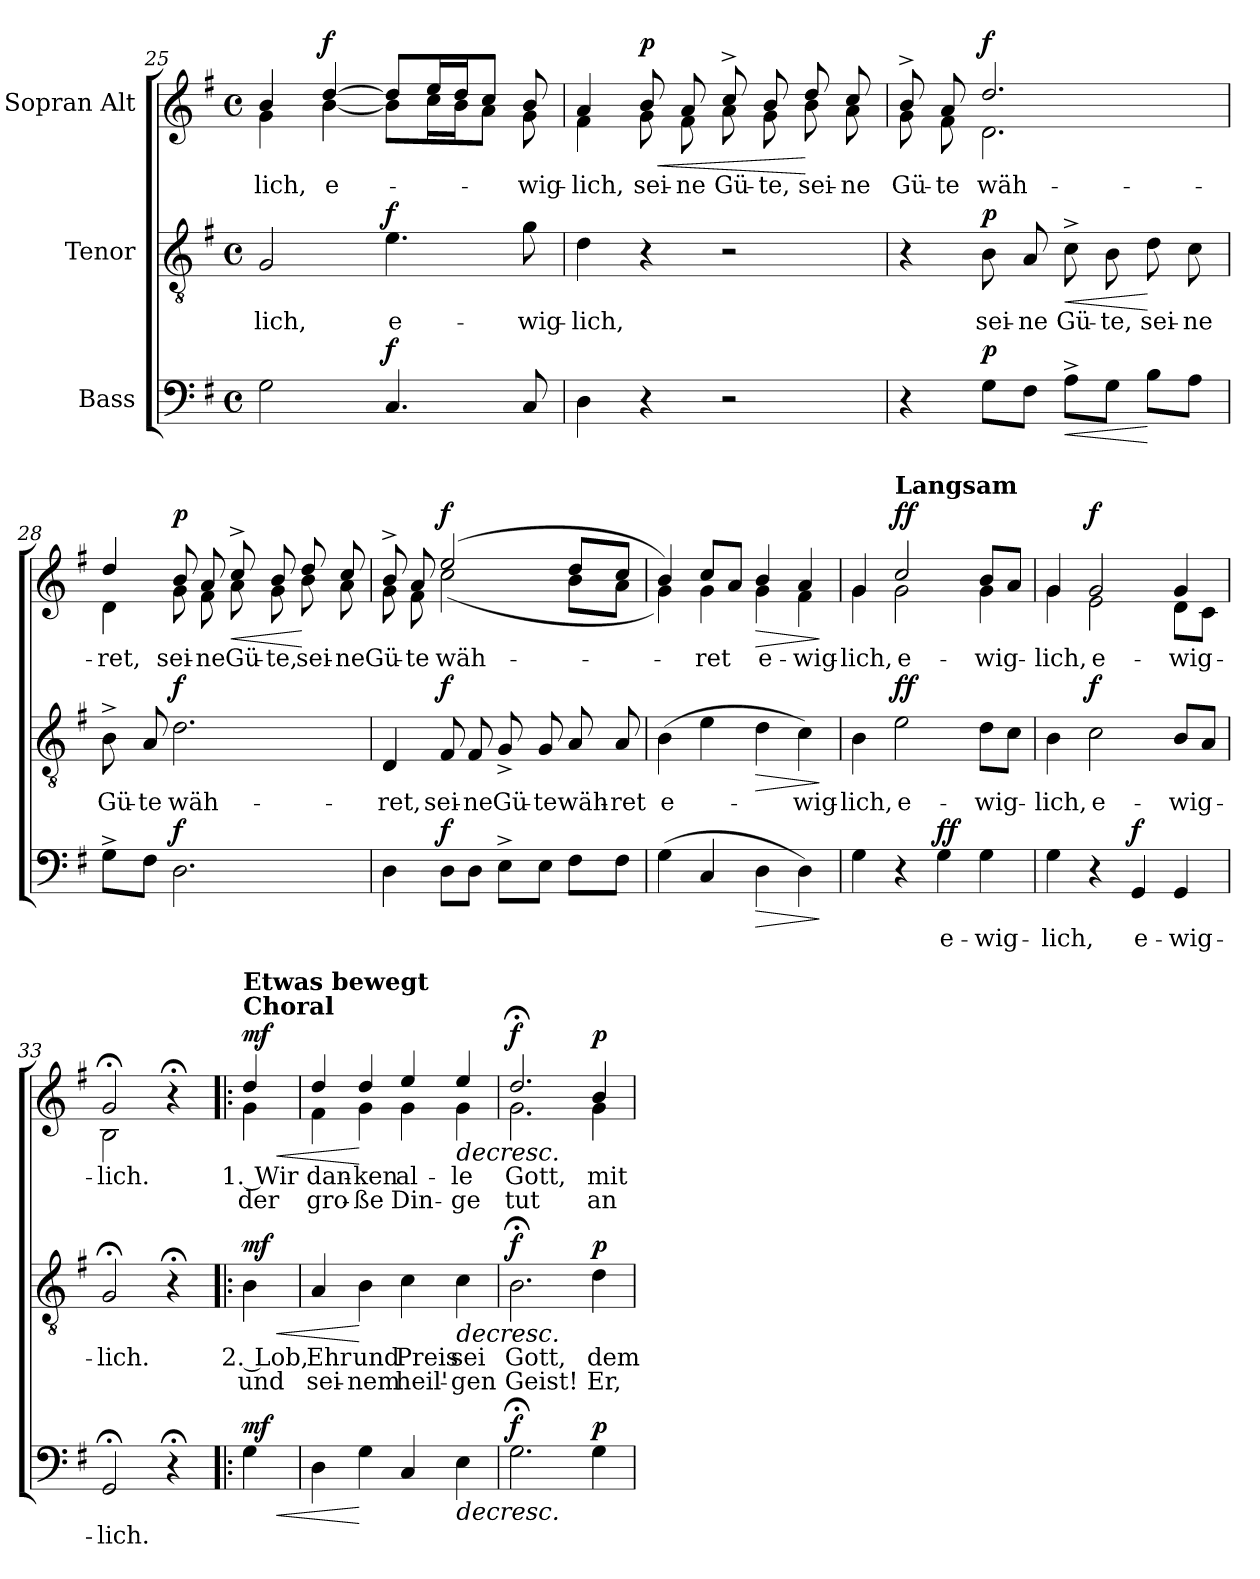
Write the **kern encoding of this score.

**kern	**text	**dynam	**kern	**text	**text	**dynam	**kern	**text	**text	**dynam
*part3	*part3	*part3	*part2	*part2	*part2	*part2	*part1	*part1	*part1	*part1
*staff3	*staff3	*staff3	*staff2	*staff2	*staff2	*staff2	*staff1	*staff1	*staff1	*staff1
*I"Bass	*	*	*I"Tenor	*	*	*	*I"Sopran Alt	*	*	*
*clefF4	*	*	*clefGv2	*	*	*	*clefG2	*	*	*
*k[f#]	*	*	*k[f#]	*	*	*	*k[f#]	*	*	*
*M4/4	*	*	*M4/4	*	*	*	*M4/4	*	*	*
*met(c)	*	*	*met(c)	*	*	*	*met(c)	*	*	*
=25	=25	=25	=25	=25	=25	=25	=25	=25	=25	=25
!	!	!	!	!LO:LY:b	!	!	!	!LO:LY:b	!	!
*	*	*	*	*	*	*	*^	*	*	*
2G\	.	.	2G/	-lich,	.	.	4b/	4g\	-lich,	.	.
!	!	!	!	!	!	!	!	!	!LO:LY:b	!	!LO:DY:a
.	.	.	.	.	.	.	[4dd/	[4b\	e-	.	f
!	!	!LO:DY:a	!	!LO:LY:b	!	!LO:DY:a	!	!	!	!	!
4.C/	.	f	4.e\	e-	.	f	8dd/L]	8b\L]	.	.	.
.	.	.	.	.	.	.	16ee/L	16cc\L	.	.	.
.	.	.	.	.	.	.	16dd/J	16b\J	.	.	.
.	.	.	.	.	.	.	8cc/J	8a\J	.	.	.
!	!	!	!	!LO:LY:b	!	!	!	!	!LO:LY:b	!	!
8C/	.	.	8g\	-wig-	.	.	8b/	8g\	-wig-	.	.
=26	=26	=26	=26	=26	=26	=26	=26	=26	=26	=26	=26
!	!	!	!	!LO:LY:b	!	!	!	!	!LO:LY:b	!	!
4D\	.	.	4d\	-lich,	.	.	4a/	4f#\	-lich,	.	.
!	!	!	!	!	!	!	!	!	!LO:LY:b	!	!LO:HP:b
!	!	!	!	!	!	!	!	!	!	!	!LO:DY:n=1:a
4r	.	.	4r	.	.	.	8b/	8g\	sei-	.	< p
!	!	!	!	!	!	!	!	!	!LO:LY:b	!	!
.	.	.	.	.	.	.	8a/	8f#\	-ne	.	.
!	!	!	!	!	!	!	!	!	!LO:LY:b	!	!
2r	.	.	2r	.	.	.	8cc^/	8a\	Gü-	.	.
!	!	!	!	!	!	!	!	!	!LO:LY:b	!	!
.	.	.	.	.	.	.	8b/	8g\	-te,	.	.
!	!	!	!	!	!	!	!	!	!LO:LY:b	!	!
.	.	.	.	.	.	.	8dd/	8b\	sei-	.	[
!	!	!	!	!	!	!	!	!	!LO:LY:b	!	!
.	.	.	.	.	.	.	8cc/	8a\	-ne	.	.
!!LO:LB:g=z	!!
=27	=27	=27	=27	=27	=27	=27	=27	=27	=27	=27	=27
!	!	!	!	!	!	!	!	!	!LO:LY:b	!	!
4r	.	.	4r	.	.	.	8b^/	8g\	Gü-	.	.
!	!	!	!	!	!	!	!	!	!LO:LY:b	!	!
.	.	.	.	.	.	.	8a/	8f#\	-te	.	.
!	!	!LO:DY:a	!	!LO:LY:b	!	!LO:DY:a	!	!	!LO:LY:b	!	!LO:DY:a
8G\L	.	p	8B\	sei-	.	p	2.dd/	2.d\	wäh-	.	f
!	!	!	!	!LO:LY:b	!	!	!	!	!	!	!
8F#\J	.	.	8A/	-ne	.	.	.	.	.	.	.
!	!	!LO:HP:b	!	!LO:LY:b	!	!LO:HP:b	!	!	!	!	!
8A^\L	.	<	8c^\	Gü-	.	<	.	.	.	.	.
!	!	!	!	!LO:LY:b	!	!	!	!	!	!	!
8G\J	.	.	8B\	-te,	.	.	.	.	.	.	.
!	!	!	!	!LO:LY:b	!	!	!	!	!	!	!
8B\L	.	[	8d\	sei-	.	[	.	.	.	.	.
!	!	!	!	!LO:LY:b	!	!	!	!	!	!	!
8A\J	.	.	8c\	-ne	.	.	.	.	.	.	.
=28	=28	=28	=28	=28	=28	=28	=28	=28	=28	=28	=28
!	!	!	!	!LO:LY:b	!	!	!	!	!LO:LY:b	!	!
8G^\L	.	.	8B^\	Gü-	.	.	4dd/	4d\	-ret,	.	.
!	!	!	!	!LO:LY:b	!	!	!	!	!	!	!
8F#\J	.	.	8A/	-te	.	.	.	.	.	.	.
!	!	!LO:DY:a	!	!LO:LY:b	!	!LO:DY:a	!	!	!LO:LY:b	!	!LO:DY:a
2.D\	.	f	2.d\	wäh-	.	f	8b/	8g\	sei-	.	p
!	!	!	!	!	!	!	!	!	!LO:LY:b	!	!
.	.	.	.	.	.	.	8a/	8f#\	-ne	.	.
!	!	!	!	!	!	!	!	!	!LO:LY:b	!	!LO:HP:b
.	.	.	.	.	.	.	8cc^/	8a\	Gü-	.	<
!	!	!	!	!	!	!	!	!	!LO:LY:b	!	!
.	.	.	.	.	.	.	8b/	8g\	-te,	.	.
!	!	!	!	!	!	!	!	!	!LO:LY:b	!	!
.	.	.	.	.	.	.	8dd/	8b\	sei-	.	[
!	!	!	!	!	!	!	!	!	!LO:LY:b	!	!
.	.	.	.	.	.	.	8cc/	8a\	-ne	.	.
=29	=29	=29	=29	=29	=29	=29	=29	=29	=29	=29	=29
!	!	!	!	!LO:LY:b	!	!	!	!	!LO:LY:b	!	!
4D\	.	.	4D/	-ret,	.	.	8b^/	8g\	Gü-	.	.
!	!	!	!	!	!	!	!	!	!LO:LY:b	!	!
.	.	.	.	.	.	.	8a/	8f#\	-te	.	.
!	!	!LO:DY:a	!	!LO:LY:b	!	!LO:DY:a	!	!	!LO:LY:b	!	!LO:DY:a
8D\L	.	f	8F#/	sei-	.	f	(2ee/	(2cc\	wäh-	.	f
!	!	!	!	!LO:LY:b	!	!	!	!	!	!	!
8D\J	.	.	8F#/	-ne	.	.	.	.	.	.	.
!	!	!	!	!LO:LY:b	!	!	!	!	!	!	!
8E^\L	.	.	8G^/	Gü-	.	.	.	.	.	.	.
!	!	!	!	!LO:LY:b	!	!	!	!	!	!	!
8E\J	.	.	8G/	-te	.	.	.	.	.	.	.
!	!	!	!	!LO:LY:b	!	!	!	!	!	!	!
8F#\L	.	.	8A/	wäh-	.	.	8dd/L	8b\L	.	.	.
!	!	!	!	!LO:LY:b	!	!	!	!	!	!	!
8F#\J	.	.	8A/	-ret	.	.	8cc/J	8a\J	.	.	.
!!LO:LB:g=z	!!
=30	=30	=30	=30	=30	=30	=30	=30	=30	=30	=30	=30
!	!	!	!	!LO:LY:b	!	!	!	!	!	!	!
(4G\	.	.	(4B\	e-	.	.	4b/)	4g\)	.	.	.
!	!	!	!	!	!	!	!	!	!LO:LY:b	!	!
4C/	.	.	4e\	.	.	.	8cc/L	4g\	-ret	.	.
.	.	.	.	.	.	.	8a/J	.	.	.	.
!	!	!LO:HP:b	!	!	!	!LO:HP:b	!	!	!LO:LY:b	!	!LO:HP:b
4D\	.	>	4d\	.	.	>	4b/	4g\	e-	.	>
!	!	!	!	!LO:LY:b	!	!	!	!	!LO:LY:b	!	!
4D\)	.	.	4c\)	-wig-	.	.	4a/	4f#\	-wig-	.	.
*	*	*	*	*	*	*	*v	*v	*	*	*
.	.	]	.	.	.	]	.	.	.	]
=31	=31	=31	=31	=31	=31	=31	=31	=31	=31	=31
!	!	!	!	!LO:LY:b	!	!	!	!LO:LY:b	!	!
*	*	*	*	*	*	*	*^	*	*	*
4G\	.	.	4B\	-lich,	.	.	4g/	4g\	-lich,	.	.
!	!	!	!	!	!	!	!LO:TX:a:B:t=Langsam	!	!	!	!
!	!	!	!	!LO:LY:b	!	!LO:DY:a	!	!	!LO:LY:b	!	!LO:DY:a
4r	.	.	2e\	e-	.	ff	2cc/	2g\	e-	.	ff
!	!LO:LY:b	!LO:DY:a	!	!	!	!	!	!	!	!	!
4G\	e-	ff	.	.	.	.	.	.	.	.	.
!	!LO:LY:b	!	!	!LO:LY:b	!	!	!	!	!LO:LY:b	!	!
4G\	-wig-	.	8d\L	-wig-	.	.	8b/L	4g\	-wig-	.	.
.	.	.	8c\J	.	.	.	8a/J	.	.	.	.
=32	=32	=32	=32	=32	=32	=32	=32	=32	=32	=32	=32
!	!LO:LY:b	!	!	!LO:LY:b	!	!	!	!	!LO:LY:b	!	!
4G\	-lich,	.	4B\	-lich,	.	.	4g/	4g\	-lich,	.	.
!	!	!	!	!LO:LY:b	!	!LO:DY:a	!	!	!LO:LY:b	!	!LO:DY:a
4r	.	.	2c\	e-	.	f	2g/	2e\	e-	.	f
!	!LO:LY:b	!LO:DY:a	!	!	!	!	!	!	!	!	!
4GG/	e-	f	.	.	.	.	.	.	.	.	.
!	!LO:LY:b	!	!	!LO:LY:b	!	!	!	!	!LO:LY:b	!	!
4GG/	-wig-	.	8B/L	-wig-	.	.	4g/	8d\L	-wig-	.	.
.	.	.	8A/J	.	.	.	.	8c\J	.	.	.
=33	=33	=33	=33	=33	=33	=33	=33	=33	=33	=33	=33
!	!LO:LY:b	!	!	!LO:LY:b	!	!	!	!	!LO:LY:b	!	!
2GG;</	-lich.	.	2G;</	-lich.	.	.	2g;</	2B\	-lich.	.	.
4r;<	.	.	4r;<	.	.	.	4r;<	4ryy	.	.	.
!!LO:PB:g=z	!!
=33X1!|:	=33X1!|:	=33X1!|:	=33X1!|:	=33X1!|:	=33X1!|:	=33X1!|:	=33X1!|:	=33X1!|:	=33X1!|:	=33X1!|:	=33X1!|:
!	!	!	!	!	!	!	!LO:TX:a:B:t=Choral	!	!	!	!
!	!	!	!	!	!	!	!LO:TX:a:B:t=Etwas bewegt	!	!	!	!
!	!	!LO:HP:b	!	!LO:LY:b	!LO:LY:b	!LO:HP:b	!	!	!LO:LY:b	!LO:LY:b	!LO:HP:b
!	!	!LO:DY:n=1:a	!	!	!	!LO:DY:n=1:a	!	!	!	!	!LO:DY:n=1:a
4G\	.	< mf	4B\	2. Lob,	und	< mf	4dd/	4g\	1. Wir	der	< mf
=34	=34	=34	=34	=34	=34	=34	=34	=34	=34	=34	=34
!	!	!	!	!LO:LY:b	!LO:LY:b	!	!	!	!LO:LY:b	!LO:LY:b	!
4D\	.	.	4A/	Ehr	sei-	.	4dd/	4f#\	dan-	gro-	.
!	!	!	!	!LO:LY:b	!LO:LY:b	!	!	!	!LO:LY:b	!LO:LY:b	!
4G\	.	[	4B\	und	-nem	[	4dd/	4g\	-ken	-ße	[
!	!	!	!	!LO:LY:b	!LO:LY:b	!	!	!	!LO:LY:b	!LO:LY:b	!
4C/	.	.	4c\	Preis	heil'-	.	4ee/	4g\	al-	Din-	.
!	!	!LO:HP:b	!	!LO:LY:b	!LO:LY:b	!LO:HP:b	!	!	!LO:LY:b	!LO:LY:b	!LO:HP:b
4E\	.	>	4c\	sei	-gen	>	4ee/	4g\	-le	-ge	>
=35	=35	=35	=35	=35	=35	=35	=35	=35	=35	=35	=35
!	!	!LO:DY:a	!	!LO:LY:b	!LO:LY:b	!LO:DY:a	!	!	!LO:LY:b	!LO:LY:b	!LO:DY:a
2.G;<\	.	f	2.B;<\	Gott,	Geist!	f	2.dd;</	2.g\	Gott,	tut	f
!	!	!LO:DY:n=1:a	!	!LO:LY:b	!LO:LY:b	!LO:DY:n=1:a	!	!	!LO:LY:b	!LO:LY:b	!LO:DY:n=1:a
4G\	.	] p	4d\	dem	Er,	] p	4b/	4g\	mit	an	] p
*	*	*	*	*	*	*	*v	*v	*	*	*
=	=	=	=	=	=	=	=	=	=	=
*-	*-	*-	*-	*-	*-	*-	*-	*-	*-	*-
